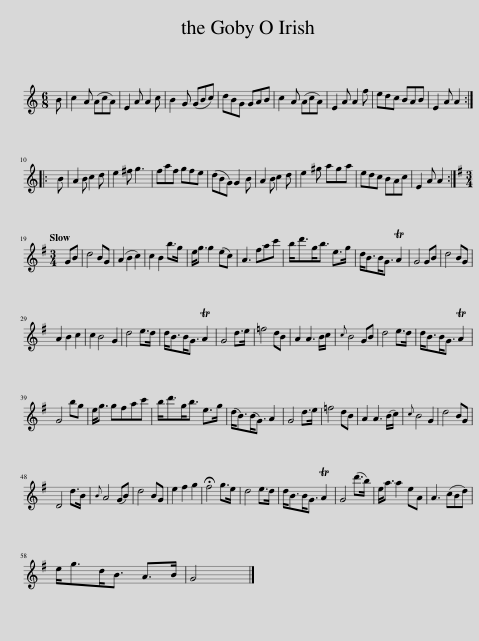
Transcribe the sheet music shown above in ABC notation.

X:1
L:1/8
M:6/8
I:linebreak $
K:C
V:1 treble
V:1
 B | c2 A (AcA) | E2 A A2 c | B2 G (GBc) | dBG GAB | %5
 c2 A (AcA) | E2 A A2 f | edc BAB | E2 A A2 ::$ B | %10
 A2 B c2 d | e2 ^f g3 | faf gfe | (dBG) G2 B | A2 B c2 d | %15
 e2 ^g aga | edc BAc | E2 A A2 :|$[K:G][M:3/4][Q:1/4=120] GB | d4 BG | %20
 (A2 B2 c2) | c2 B2 b>g | e<g g2 (ec) | A3 fac' | b<d'g<b e>g | %25
 d<BB<G TA2 | G4 GB | d4 BG |$ A2 B2 c2 | c2 B4 G2 | %30
 d4 e>d | d<BB<G TA2 | G4 d>e | =f4 dB | A2 A3 B/c/ | %35
{c} B4 GB | d4 e>d | d<BB<G TA2 |$ G4 bg | e<g gfac' | %40
 b<d'g<b e>g | (d<B)(B<G) A2 | G4 d>e | =f4 dB | A2 A3 (B/c/) | %45
{c} B4 G2 | d4 BG |$ D4 d>B |{B} A4 (GB) | d4 BG | %50
 e2 f2 g2 | !fermata!f4 g>e | d4 e>d | d<BB<G TA2 | G4 (d'>b) | %55
 e<a a2 eA | A3 (cBd) |$ e<gd<B A>B | G4 |] %59
